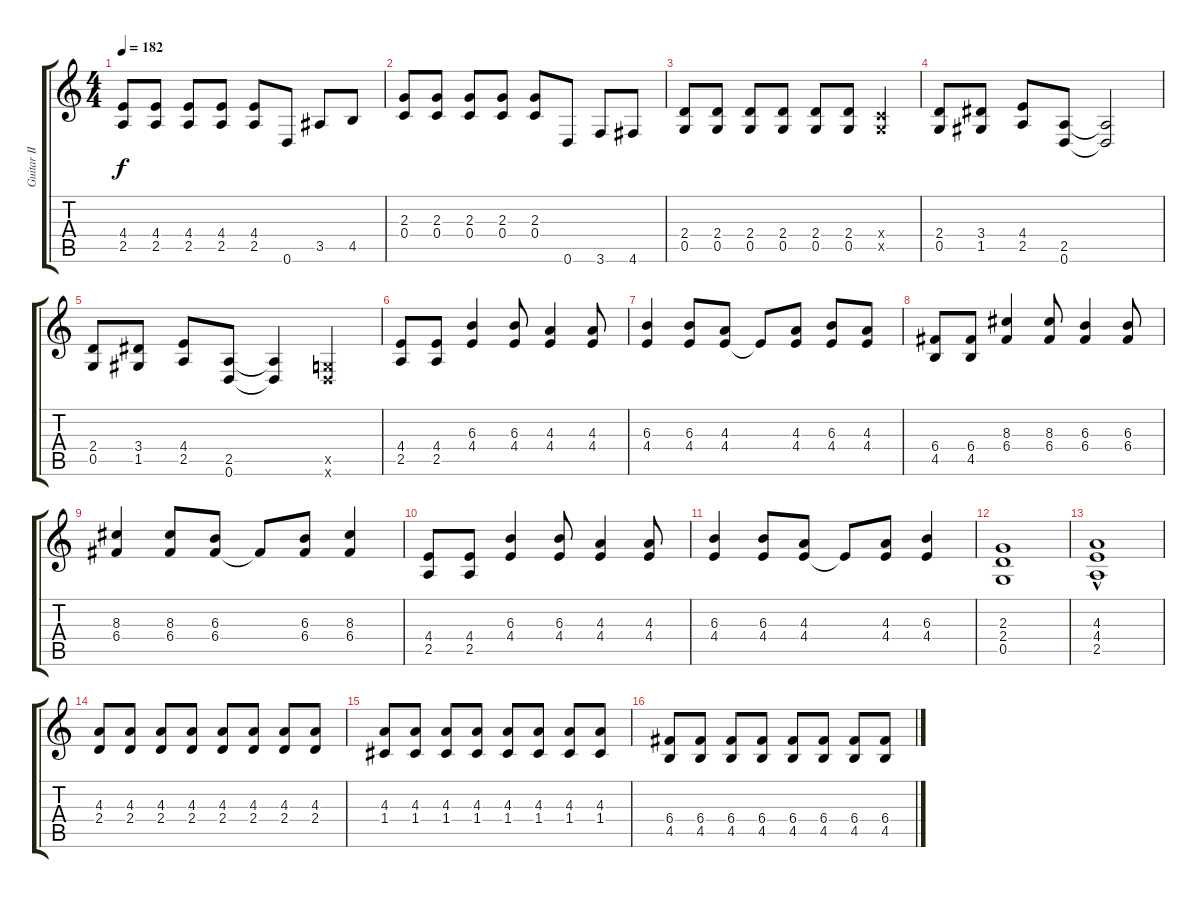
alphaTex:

\track ("Guitar II" "Guitar II") {instrument overdrivenguitar}
\staff {score tabs}
\tuning (D4 A3 F3 C3 G2 D2) {hide}
\ts (4 4)
\tempo 182
\clef g2
\ks c
(4.4 2.5).8{dy f} (4.4 2.5).8 (4.4 2.5).8 (4.4 2.5).8 (4.4 2.5).8 0.6.8 3.5.8 4.5.8 |
(2.3 0.4).8 (2.3 0.4).8 (2.3 0.4).8 (2.3 0.4).8 (2.3 0.4).8 0.6.8 3.6.8 4.6.8 |
(2.4 0.5).8 (2.4 0.5).8 (2.4 0.5).8 (2.4 0.5).8 (2.4 0.5).8 (2.4 0.5).8 (0.4{x} 0.5{x}).4 |
(2.4 0.5).8 (3.4 1.5).8 (4.4 2.5).8 (2.5 0.6).8 (2.5{t} 0.6{t}).2 |
(2.4 0.5).8 (3.4 1.5).8 (4.4 2.5).8 (2.5 0.6).8 (2.5{t} 0.6{t}).4 (0.5{x} 0.6{x}).4 |
(4.4 2.5).8 (4.4 2.5).8 (6.3 4.4).4 (6.3 4.4).8 (4.3 4.4).4 (4.3 4.4).8 |
(6.3 4.4).4 (6.3 4.4).8 (4.3 4.4).8 4.4{t}.8 (4.3 4.4).8 (6.3 4.4).8 (4.3 4.4).8 |
(6.4 4.5).8 (6.4 4.5).8 (8.3 6.4).4 (8.3 6.4).8 (6.3 6.4).4 (6.3 6.4).8 |
(8.3 6.4).4 (8.3 6.4).8 (6.3 6.4).8 6.4{t}.8 (6.3 6.4).8 (8.3 6.4).4 |
(4.4 2.5).8 (4.4 2.5).8 (6.3 4.4).4 (6.3 4.4).8 (4.3 4.4).4 (4.3 4.4).8 |
(6.3 4.4).4 (6.3 4.4).8 (4.3 4.4).8 4.4{t}.8 (4.3 4.4).8 (6.3 4.4).4 |
(2.3 2.4 0.5).1 |
(4.3 4.4{hac} 2.5{hac}).1 |
(4.3 2.4).8 (4.3 2.4).8 (4.3 2.4).8 (4.3 2.4).8 (4.3 2.4).8 (4.3 2.4).8 (4.3 2.4).8 (4.3 2.4).8 |
(4.3 1.4).8 (4.3 1.4).8 (4.3 1.4).8 (4.3 1.4).8 (4.3 1.4).8 (4.3 1.4).8 (4.3 1.4).8 (4.3 1.4).8 |
(6.4 4.5).8 (6.4 4.5).8 (6.4 4.5).8 (6.4 4.5).8 (6.4 4.5).8 (6.4 4.5).8 (6.4 4.5).8 (6.4 4.5).8
